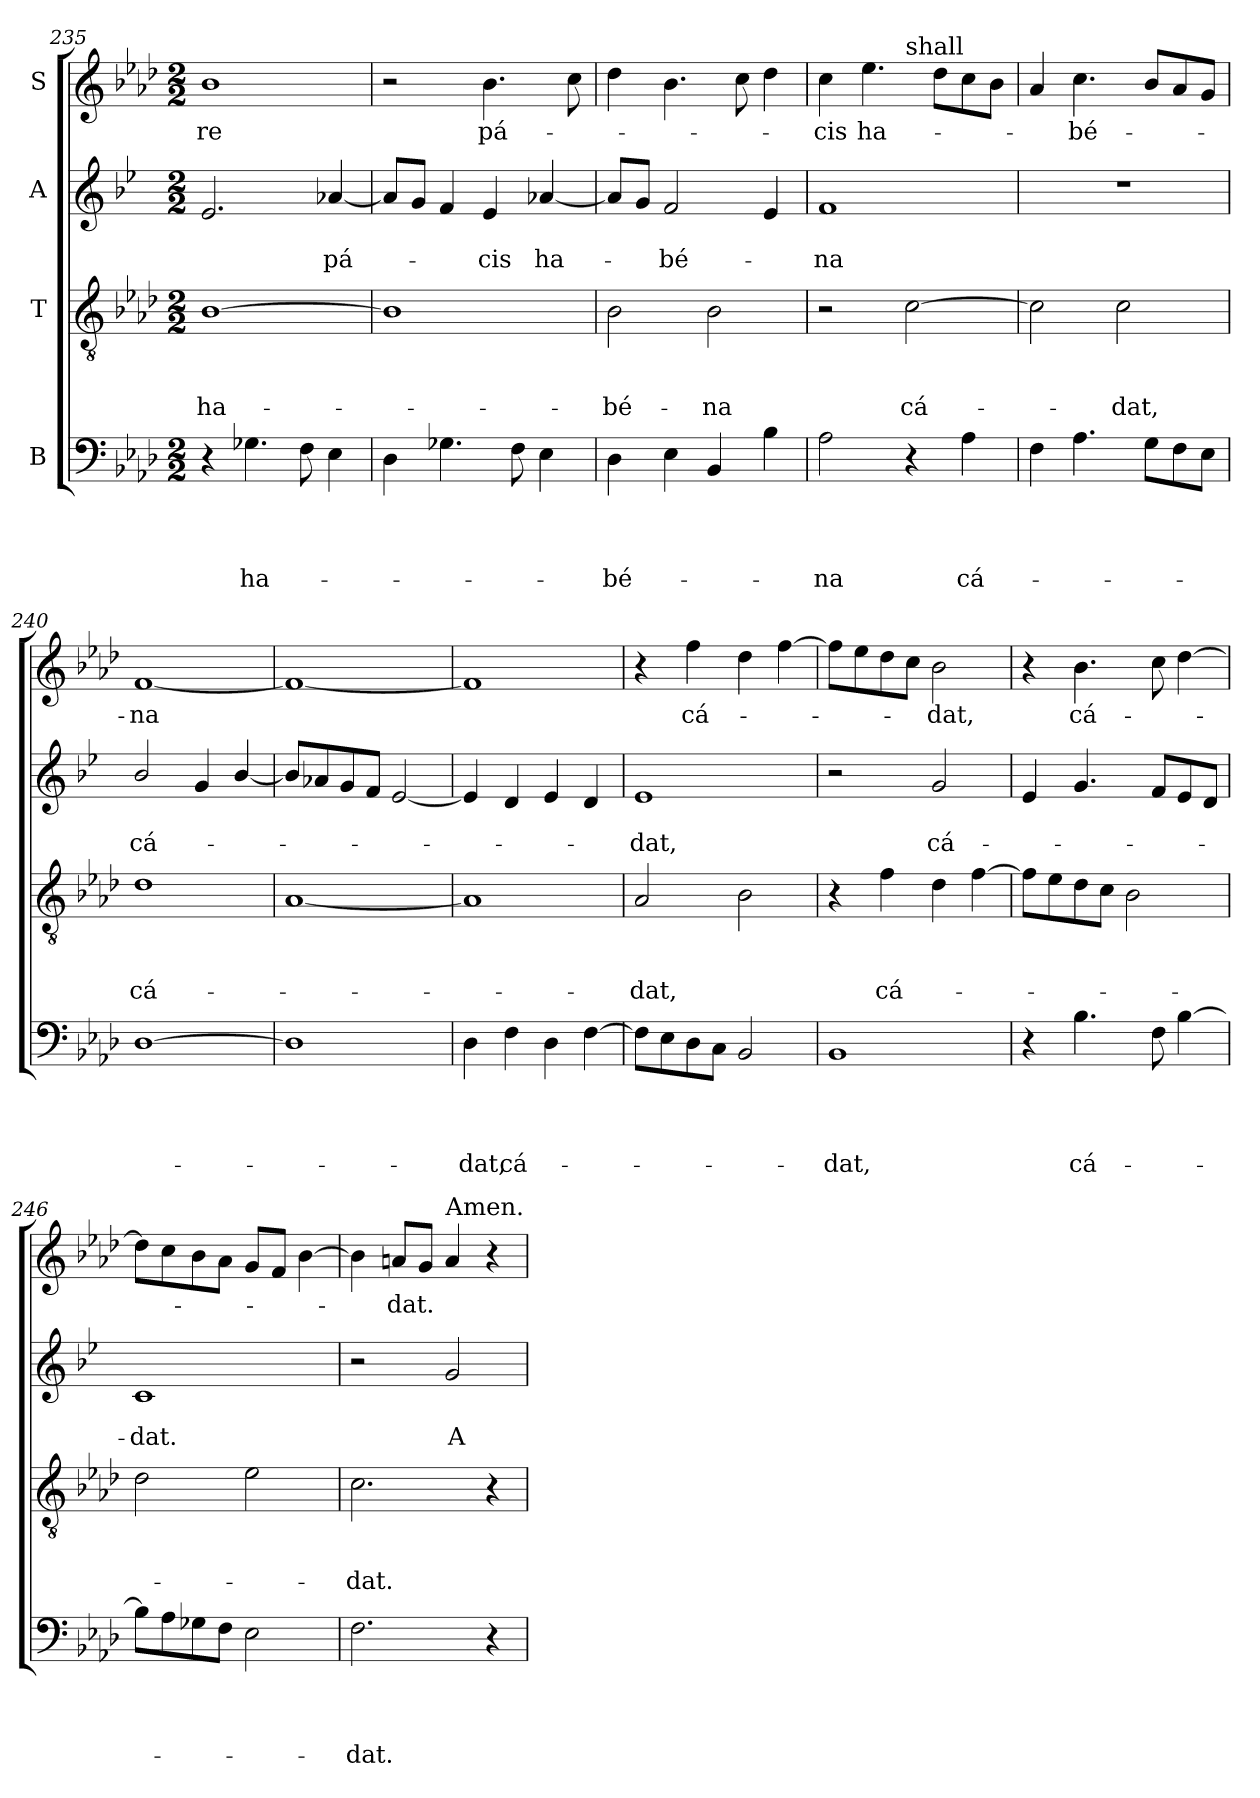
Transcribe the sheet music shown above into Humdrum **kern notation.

**kern	**text	**text	**text	**text	**kern	**text	**text	**text	**kern	**text	**text	**kern	**text
*part4	*part4	*part4	*part4	*part4	*part3	*part3	*part3	*part3	*part2	*part2	*part2	*part1	*part1
*staff4	*staff4	*staff4	*staff4	*staff4	*staff3	*staff3	*staff3	*staff3	*staff2	*staff2	*staff2	*staff1	*staff1
*I"B	*	*	*	*	*I"T	*	*	*	*I"A	*	*	*I"S	*
*clefF4	*	*	*	*	*clefGv2	*	*	*	*clefG2	*	*	*clefG2	*
*	*	*	*	*	*	*	*	*	*ITrd1c2	*	*	*	*
*k[b-e-a-d-]	*	*	*	*	*k[b-e-a-d-]	*	*	*	*k[b-e-a-d-]	*	*	*k[b-e-a-d-]	*
*A-:	*	*	*	*	*A-:	*	*	*	*A-:	*	*	*A-:	*
*M2/2	*	*	*	*	*M2/2	*	*	*	*M2/2	*	*	*M2/2	*
=235	=235	=235	=235	=235	=235	=235	=235	=235	=235	=235	=235	=235	=235
!	!	!	!	!	!	!	!	!LO:LY:b	!	!	!	!	!LO:LY:b
4r	.	.	.	.	[1B-	.	.	ha-	2.d-/	.	.	1b-	-re
!	!	!	!	!LO:LY:b	!	!	!	!	!	!	!	!	!
4.G-\	.	.	.	ha-	.	.	.	.	.	.	.	.	.
8F\	.	.	.	.	.	.	.	.	.	.	.	.	.
!	!	!	!	!	!	!	!	!	!	!	!LO:LY:b	!	!
4E-\	.	.	.	.	.	.	.	.	[4g-/	.	pá-	.	.
=236	=236	=236	=236	=236	=236	=236	=236	=236	=236	=236	=236	=236	=236
4D-\	.	.	.	.	1B-]	.	.	.	8g-/L]	.	.	2r	.
.	.	.	.	.	.	.	.	.	8f/J	.	.	.	.
4.G-\	.	.	.	.	.	.	.	.	4e-/	.	.	.	.
!	!	!	!	!	!	!	!	!	!	!	!LO:LY:b	!	!LO:LY:b
.	.	.	.	.	.	.	.	.	4d-/	.	-cis	4.b-\	pá-
8F\	.	.	.	.	.	.	.	.	.	.	.	.	.
!	!	!	!	!	!	!	!	!	!	!	!LO:LY:b	!	!
4E-\	.	.	.	.	.	.	.	.	[4g-/	.	ha-	.	.
.	.	.	.	.	.	.	.	.	.	.	.	8cc\	.
!!LO:LB:g=z
=237	=237	=237	=237	=237	=237	=237	=237	=237	=237	=237	=237	=237	=237
!	!	!	!	!LO:LY:b	!	!	!	!LO:LY:b	!	!	!	!	!
4D-\	.	.	.	-bé-	2B-\	.	.	-bé-	8g-/L]	.	.	4dd-\	.
.	.	.	.	.	.	.	.	.	8f/J	.	.	.	.
!	!	!	!	!	!	!	!	!	!	!	!LO:LY:b	!	!
4E-\	.	.	.	.	.	.	.	.	2e-/	.	-bé-	4.b-\	.
!	!	!	!	!	!	!	!	!LO:LY:b	!	!	!	!	!
4BB-/	.	.	.	.	2B-\	.	.	-na	.	.	.	.	.
.	.	.	.	.	.	.	.	.	.	.	.	8cc\	.
4B-\	.	.	.	.	.	.	.	.	4d-/	.	.	4dd-\	.
=238	=238	=238	=238	=238	=238	=238	=238	=238	=238	=238	=238	=238	=238
!	!	!	!	!LO:LY:b	!	!	!	!	!	!	!LO:LY:b	!	!LO:LY:b
*	*	*	*	*	*	*	*	*	*	*	*	*^	*
2A-\	.	.	.	-na	2r	.	.	.	1e-	.	-na	4cc\	2ryy	-cis
!	!	!	!	!	!	!	!	!	!	!	!	!	!	!LO:LY:b
.	.	.	.	.	.	.	.	.	.	.	.	4.ee-\	.	ha-
!	!	!	!	!	!	!	!	!	!	!	!	!	!LO:TX:a:t=shall	!
!	!	!	!	!	!	!	!	!LO:LY:b	!	!	!	!	!	!
4r	.	.	.	.	[2c\	.	.	cá-	.	.	.	.	2ryy	.
.	.	.	.	.	.	.	.	.	.	.	.	8dd-\L	.	.
!	!	!	!	!LO:LY:b	!	!	!	!	!	!	!	!	!	!
4A-\	.	.	.	cá-	.	.	.	.	.	.	.	8cc\	.	.
.	.	.	.	.	.	.	.	.	.	.	.	8b-\J	.	.
=239	=239	=239	=239	=239	=239	=239	=239	=239	=239	=239	=239	=239	=239	=239
!	!	!	!	!	!	!	!	!	!	!	!	!LO:TX:a:t=fall.	!	!
*	*	*	*	*	*	*	*	*	*	*	*	*v	*v	*
4F\	.	.	.	.	2c\]	.	.	.	1r	.	.	4a-/	.
!	!	!	!	!	!	!	!	!	!	!	!	!	!LO:LY:b
4.A-\	.	.	.	.	.	.	.	.	.	.	.	4.cc\	-bé-
!	!	!	!	!	!	!	!	!LO:LY:b	!	!	!	!	!
.	.	.	.	.	2c\	.	.	-dat,	.	.	.	.	.
8G\L	.	.	.	.	.	.	.	.	.	.	.	8b-/L	.
8F\	.	.	.	.	.	.	.	.	.	.	.	8a-/	.
8E-\J	.	.	.	.	.	.	.	.	.	.	.	8g/J	.
=240	=240	=240	=240	=240	=240	=240	=240	=240	=240	=240	=240	=240	=240
!	!	!	!	!	!	!	!	!LO:LY:b	!	!	!LO:LY:b	!	!LO:LY:b
[1D-	.	.	.	.	1d-	.	.	cá-	2a-/	.	cá-	[1f	-na
.	.	.	.	.	.	.	.	.	4f/	.	.	.	.
.	.	.	.	.	.	.	.	.	[4a-/	.	.	.	.
=241	=241	=241	=241	=241	=241	=241	=241	=241	=241	=241	=241	=241	=241
1D-]	.	.	.	.	[1A-	.	.	.	8a-/L]	.	.	1f_	.
.	.	.	.	.	.	.	.	.	8g-/	.	.	.	.
.	.	.	.	.	.	.	.	.	8f/	.	.	.	.
.	.	.	.	.	.	.	.	.	8e-/J	.	.	.	.
.	.	.	.	.	.	.	.	.	[2d-/	.	.	.	.
=242	=242	=242	=242	=242	=242	=242	=242	=242	=242	=242	=242	=242	=242
!	!	!	!	!LO:LY:b	!	!	!	!	!	!	!	!	!
4D-\	.	.	.	-dat,	1A-]	.	.	.	4d-/]	.	.	1f]	.
!	!	!	!	!LO:LY:b	!	!	!	!	!	!	!	!	!
4F\	.	.	.	cá-	.	.	.	.	4c/	.	.	.	.
4D-\	.	.	.	.	.	.	.	.	4d-/	.	.	.	.
[4F\	.	.	.	.	.	.	.	.	4c/	.	.	.	.
!!LO:PB:g=z
=243	=243	=243	=243	=243	=243	=243	=243	=243	=243	=243	=243	=243	=243
!	!	!	!	!	!	!	!	!LO:LY:b	!	!	!LO:LY:b	!	!
8F\L]	.	.	.	.	2A-/	.	.	-dat,	1d-	.	-dat,	4r	.
8E-\	.	.	.	.	.	.	.	.	.	.	.	.	.
!	!	!	!	!	!	!	!	!	!	!	!	!	!LO:LY:b
8D-\	.	.	.	.	.	.	.	.	.	.	.	4ff\	cá-
8C\J	.	.	.	.	.	.	.	.	.	.	.	.	.
2BB-/	.	.	.	.	2B-\	.	.	.	.	.	.	4dd-\	.
.	.	.	.	.	.	.	.	.	.	.	.	[4ff\	.
=244	=244	=244	=244	=244	=244	=244	=244	=244	=244	=244	=244	=244	=244
!	!	!	!	!LO:LY:b	!	!	!	!	!	!	!	!	!
1BB-	.	.	.	-dat,	4r	.	.	.	2r	.	.	8ff\L]	.
.	.	.	.	.	.	.	.	.	.	.	.	8ee-\	.
!	!	!	!	!	!	!	!	!LO:LY:b	!	!	!	!	!
.	.	.	.	.	4f\	.	.	cá-	.	.	.	8dd-\	.
.	.	.	.	.	.	.	.	.	.	.	.	8cc\J	.
!	!	!	!	!	!	!	!	!	!	!	!LO:LY:b	!	!LO:LY:b
.	.	.	.	.	4d-\	.	.	.	2f/	.	cá-	2b-\	-dat,
.	.	.	.	.	[4f\	.	.	.	.	.	.	.	.
=245	=245	=245	=245	=245	=245	=245	=245	=245	=245	=245	=245	=245	=245
4r	.	.	.	.	8f\L]	.	.	.	4d-/	.	.	4r	.
.	.	.	.	.	8e-\	.	.	.	.	.	.	.	.
!	!	!	!	!LO:LY:b	!	!	!	!	!	!	!	!	!LO:LY:b
4.B-\	.	.	.	cá-	8d-\	.	.	.	4.f/	.	.	4.b-\	cá-
.	.	.	.	.	8c\J	.	.	.	.	.	.	.	.
.	.	.	.	.	2B-\	.	.	.	.	.	.	.	.
8F\	.	.	.	.	.	.	.	.	8e-/L	.	.	8cc\	.
[4B-\	.	.	.	.	.	.	.	.	8d-/	.	.	[4dd-\	.
.	.	.	.	.	.	.	.	.	8c/J	.	.	.	.
=246	=246	=246	=246	=246	=246	=246	=246	=246	=246	=246	=246	=246	=246
!	!	!	!	!	!	!	!	!	!	!	!LO:LY:b	!	!
8B-\L]	.	.	.	.	2d-\	.	.	.	1B-	.	-dat.	8dd-\L]	.
8A-\	.	.	.	.	.	.	.	.	.	.	.	8cc\	.
8G-\	.	.	.	.	.	.	.	.	.	.	.	8b-\	.
8F\J	.	.	.	.	.	.	.	.	.	.	.	8a-\J	.
2E-\	.	.	.	.	2e-\	.	.	.	.	.	.	8g/L	.
.	.	.	.	.	.	.	.	.	.	.	.	8f/J	.
.	.	.	.	.	.	.	.	.	.	.	.	[4b-\	.
=247	=247	=247	=247	=247	=247	=247	=247	=247	=247	=247	=247	=247	=247
!	!	!	!	!LO:LY:b	!	!	!	!LO:LY:b	!	!	!	!	!
2.F\	.	.	.	-dat.	2.c\	.	.	-dat.	2r	.	.	4b-\]	.
!	!	!	!	!	!	!	!	!	!	!	!	!	!LO:LY:b
.	.	.	.	.	.	.	.	.	.	.	.	8a/L	-dat.
.	.	.	.	.	.	.	.	.	.	.	.	8g/J	.
!	!	!	!	!	!	!	!	!	!	!	!	!LO:TX:a:t=Amen.	!
!	!	!	!	!	!	!	!	!	!	!	!LO:LY:b	!	!
.	.	.	.	.	.	.	.	.	2f/	.	A-	4a/	.
4r	.	.	.	.	4r	.	.	.	.	.	.	4r	.
=	=	=	=	=	=	=	=	=	=	=	=	=	=
*-	*-	*-	*-	*-	*-	*-	*-	*-	*-	*-	*-	*-	*-
